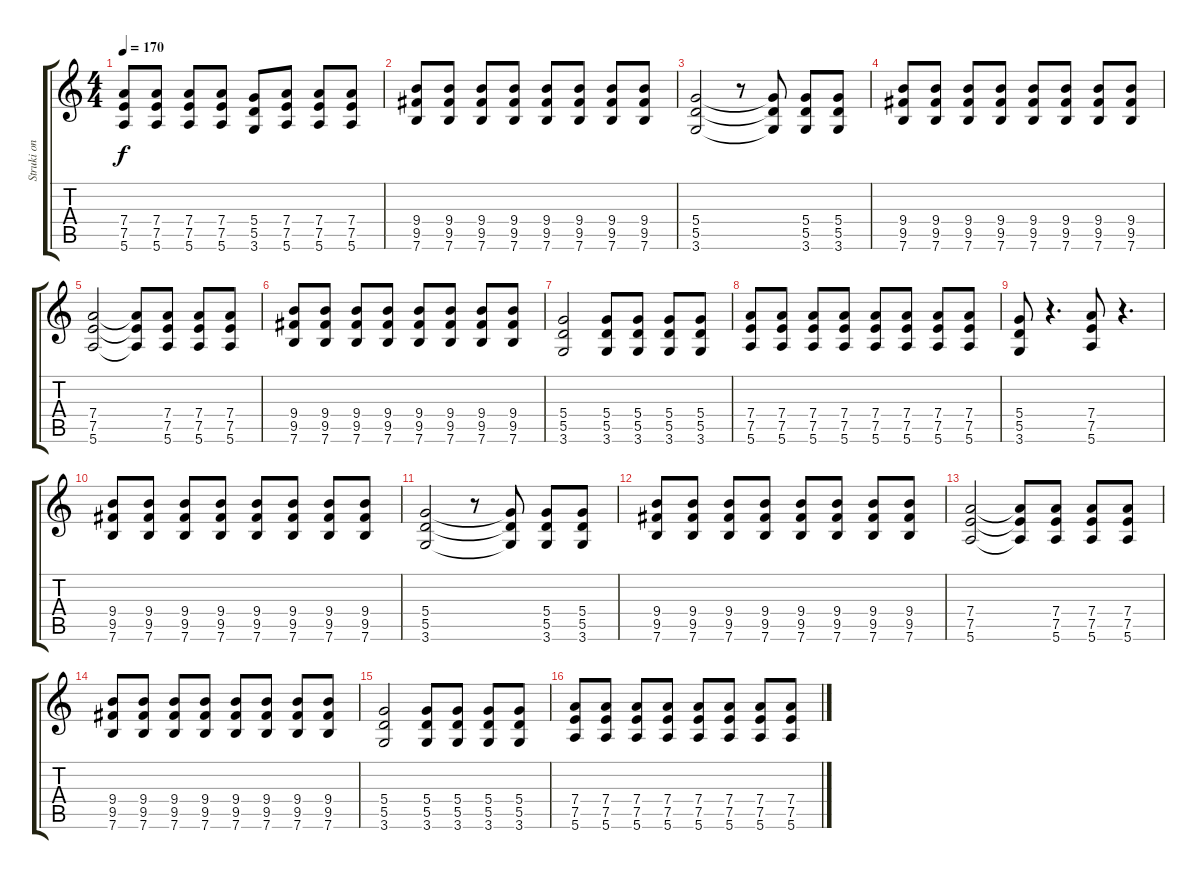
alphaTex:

\track ("Struki on Guitar" "Struki on ") {instrument distortionguitar}
\staff {score tabs}
\tuning (E4 B3 G3 D3 A2 E2) {hide}
\ts (4 4)
\tempo 170
\clef g2
\ks c
(7.4 7.5 5.6).8{dy f} (7.4 7.5 5.6).8 (7.4 7.5 5.6).8 (7.4 7.5 5.6).8 (5.4 5.5 3.6).8 (7.4 7.5 5.6).8 (7.4 7.5 5.6).8 (7.4 7.5 5.6).8 |
(9.4 9.5 7.6).8 (9.4 9.5 7.6).8 (9.4 9.5 7.6).8 (9.4 9.5 7.6).8 (9.4 9.5 7.6).8 (9.4 9.5 7.6).8 (9.4 9.5 7.6).8 (9.4 9.5 7.6).8 |
(5.4 5.5 3.6).2 r.8 (5.4{t} 5.5{t} 3.6{t}).8 (5.4 5.5 3.6).8 (5.4 5.5 3.6).8 |
(9.4 9.5 7.6).8 (9.4 9.5 7.6).8 (9.4 9.5 7.6).8 (9.4 9.5 7.6).8 (9.4 9.5 7.6).8 (9.4 9.5 7.6).8 (9.4 9.5 7.6).8 (9.4 9.5 7.6).8 |
(7.4 7.5 5.6).2 (7.4{t} 7.5{t} 5.6{t}).8 (7.4 7.5 5.6).8 (7.4 7.5 5.6).8 (7.4 7.5 5.6).8 |
(9.4 9.5 7.6).8 (9.4 9.5 7.6).8 (9.4 9.5 7.6).8 (9.4 9.5 7.6).8 (9.4 9.5 7.6).8 (9.4 9.5 7.6).8 (9.4 9.5 7.6).8 (9.4 9.5 7.6).8 |
(5.4 5.5 3.6).2 (5.4 5.5 3.6).8 (5.4 5.5 3.6).8 (5.4 5.5 3.6).8 (5.4 5.5 3.6).8 |
(7.4 7.5 5.6).8 (7.4 7.5 5.6).8 (7.4 7.5 5.6).8 (7.4 7.5 5.6).8 (7.4 7.5 5.6).8 (7.4 7.5 5.6).8 (7.4 7.5 5.6).8 (7.4 7.5 5.6).8 |
(5.4 5.5 3.6).8 r.4{d} (7.4 7.5 5.6).8 r.4{d} |
(9.4 9.5 7.6).8 (9.4 9.5 7.6).8 (9.4 9.5 7.6).8 (9.4 9.5 7.6).8 (9.4 9.5 7.6).8 (9.4 9.5 7.6).8 (9.4 9.5 7.6).8 (9.4 9.5 7.6).8 |
(5.4 5.5 3.6).2 r.8 (5.4{t} 5.5{t} 3.6{t}).8 (5.4 5.5 3.6).8 (5.4 5.5 3.6).8 |
(9.4 9.5 7.6).8 (9.4 9.5 7.6).8 (9.4 9.5 7.6).8 (9.4 9.5 7.6).8 (9.4 9.5 7.6).8 (9.4 9.5 7.6).8 (9.4 9.5 7.6).8 (9.4 9.5 7.6).8 |
(7.4 7.5 5.6).2 (7.4{t} 7.5{t} 5.6{t}).8 (7.4 7.5 5.6).8 (7.4 7.5 5.6).8 (7.4 7.5 5.6).8 |
(9.4 9.5 7.6).8 (9.4 9.5 7.6).8 (9.4 9.5 7.6).8 (9.4 9.5 7.6).8 (9.4 9.5 7.6).8 (9.4 9.5 7.6).8 (9.4 9.5 7.6).8 (9.4 9.5 7.6).8 |
(5.4 5.5 3.6).2 (5.4 5.5 3.6).8 (5.4 5.5 3.6).8 (5.4 5.5 3.6).8 (5.4 5.5 3.6).8 |
(7.4 7.5 5.6).8 (7.4 7.5 5.6).8 (7.4 7.5 5.6).8 (7.4 7.5 5.6).8 (7.4 7.5 5.6).8 (7.4 7.5 5.6).8 (7.4 7.5 5.6).8 (7.4 7.5 5.6).8
